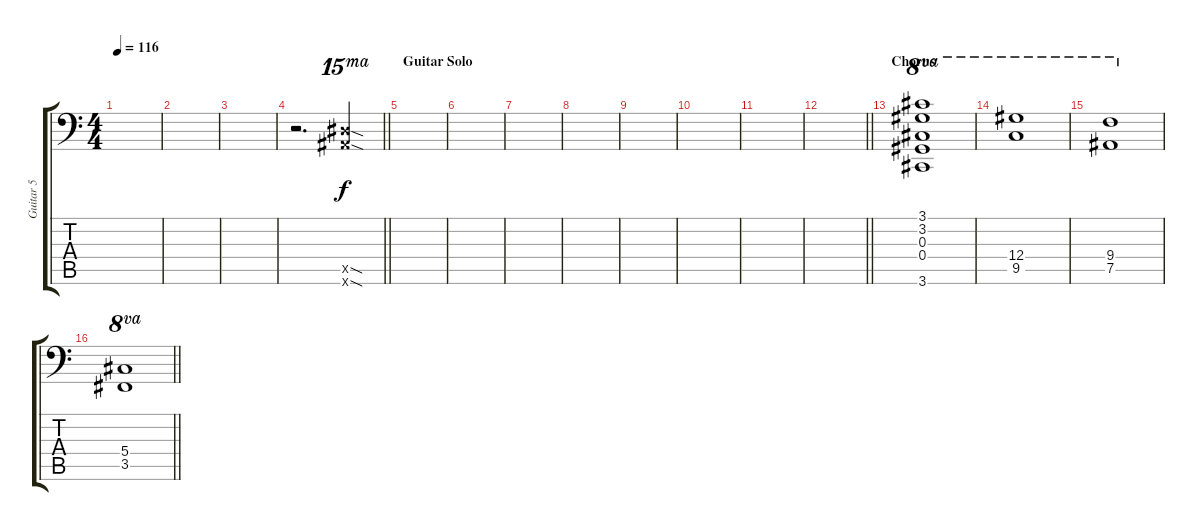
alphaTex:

\track ("Guitar 5" "Guitar 5") {instrument distortionguitar}
\staff {score tabs}
\tuning (Bb3 F3 Db3 Ab2 Eb2 Bb1) {hide}
\ts (4 4)
\tempo 116
\clef f4
\ks c
|
|
|
\barLineRight lightlight
r.2{d volume 16} (24.5{sod x} 24.6{sod x}).4{ot 15ma} |
\section ("" "Guitar Solo")
|
|
|
|
|
|
|
\barLineRight lightlight
|
\section ("" "Chorus")
(3.1 3.2 0.3 0.4 3.6).1{ot 8va volume 12 instrument distortionguitar} |
(12.4 9.5).1{ot 8va} |
(9.4 7.5).1{ot 8va} |
\barLineRight lightlight
(5.4 3.5).1{ot 8va}
